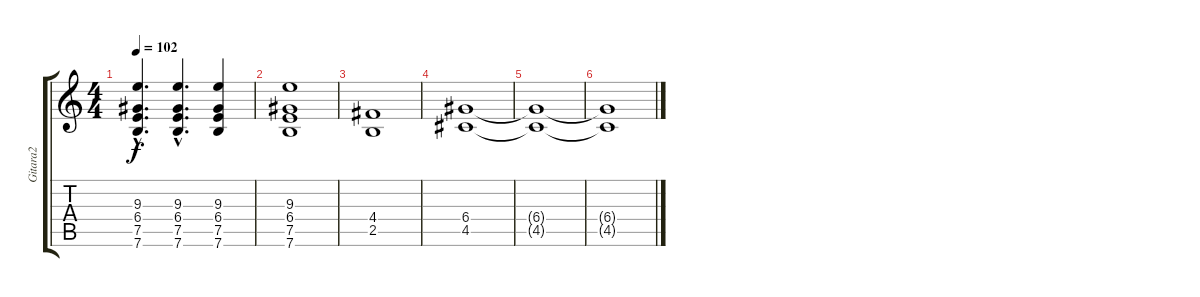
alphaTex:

\track ("Gitara2" "Gitara2") {instrument distortionguitar}
\staff {score tabs}
\tuning (E4 B3 G3 D3 A2 E2) {hide}
\ts (4 4)
\tempo 102
\clef g2
\ks c
(9.3{hac} 6.4{hac} 7.5{hac} 7.6{hac}).4{d dy f} (9.3{hac} 6.4{hac} 7.5{hac} 7.6{hac}).4{d} (9.3 6.4 7.5 7.6).4 |
(9.3 6.4 7.5 7.6).1 |
(4.4 2.5).1 |
(6.4 4.5).1 |
(6.4{t} 4.5{t}).1 |
(6.4{t} 4.5{t}).1
